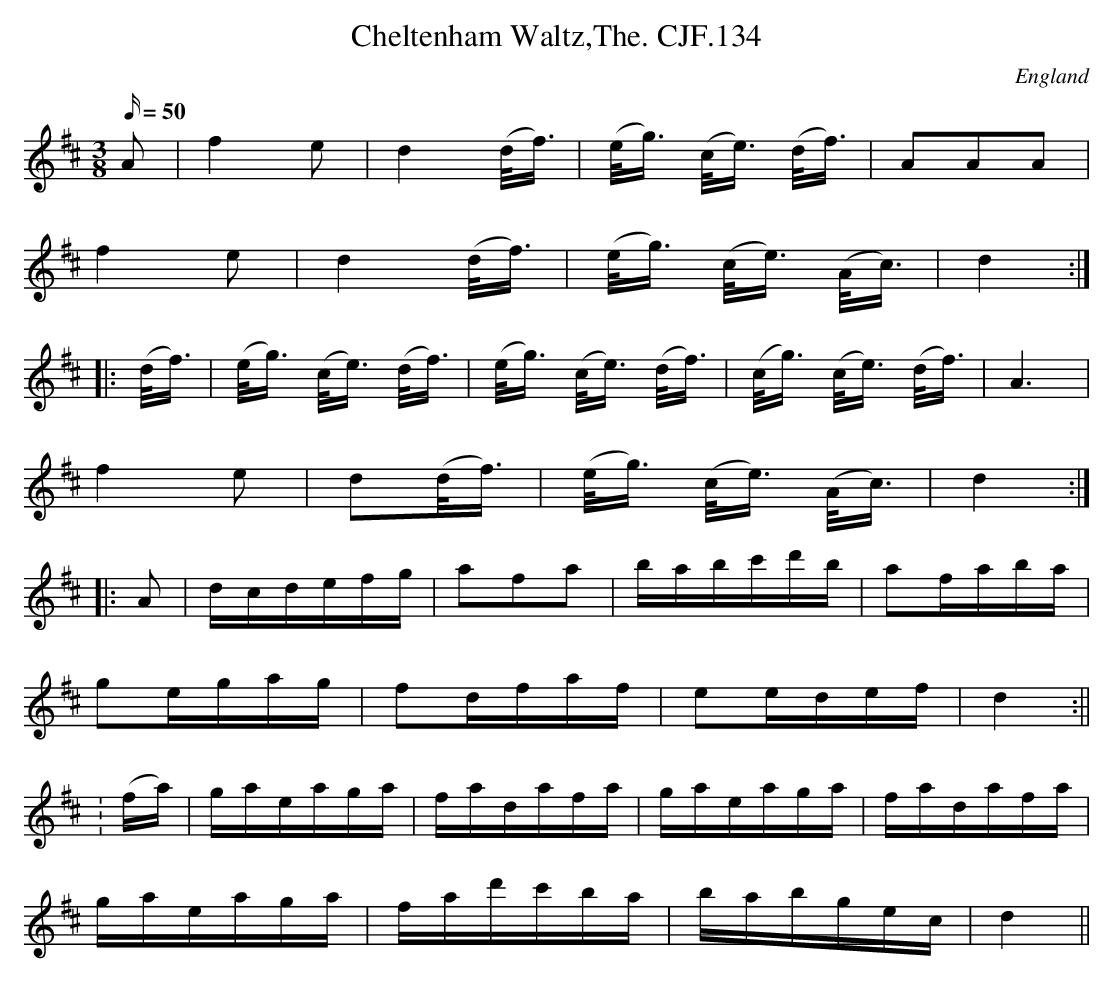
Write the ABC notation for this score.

X:1
T:Cheltenham Waltz,The. CJF.134
M:3/8
L:1/16
Q:50
O:England
K:D
A2|f4e2|d4 (d<f)|(e<g) (c<e) (d<f)|A2A2A2|!f4e2|d4 (d<f)|\
(e<g) (c<e) (A<c)|d4:||:!(d<f)|(e<g) (c<e) (d<f)|
(e<g) (c<e) (d<f)|(c<g) (c<e) (d<f)|A6|!f4e2|\
d2(d<f)|(e<g) (c<e) (A<c)|d4:||:!A2|dcdefg|a2f2a2|
babc'd'b|a2faba|!g2egag|f2dfaf|e2edef|d4:||!\
:(fa)|gaeaga|fadafa|
gaeaga|fadafa|!gaeaga|fad'c'ba|babgec|d4||
